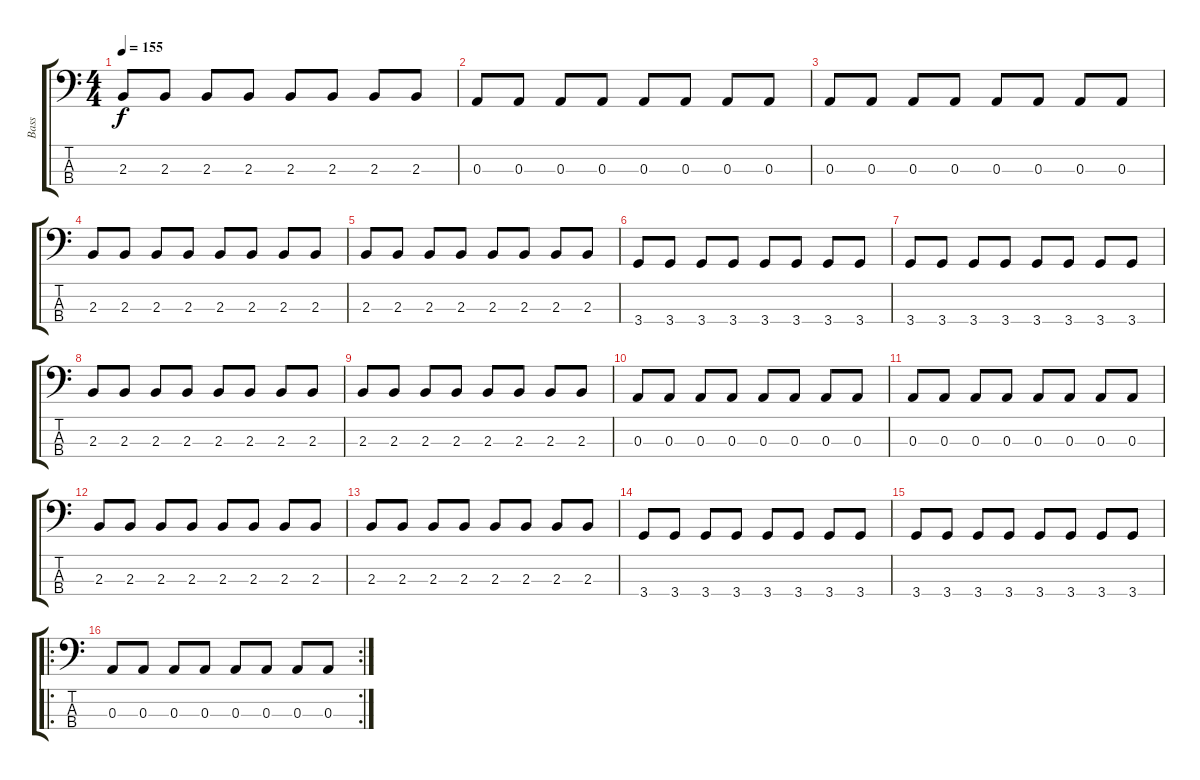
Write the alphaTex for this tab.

\track ("Bass" "Bass") {instrument electricbassfinger}
\staff {score tabs}
\tuning (G2 D2 A1 E1) {hide}
\ts (4 4)
\tempo 155
\clef f4
\ks c
2.3.8{dy f} 2.3.8 2.3.8 2.3.8 2.3.8 2.3.8 2.3.8 2.3.8 |
0.3.8 0.3.8 0.3.8 0.3.8 0.3.8 0.3.8 0.3.8 0.3.8 |
0.3.8 0.3.8 0.3.8 0.3.8 0.3.8 0.3.8 0.3.8 0.3.8 |
2.3.8 2.3.8 2.3.8 2.3.8 2.3.8 2.3.8 2.3.8 2.3.8 |
2.3.8 2.3.8 2.3.8 2.3.8 2.3.8 2.3.8 2.3.8 2.3.8 |
3.4.8 3.4.8 3.4.8 3.4.8 3.4.8 3.4.8 3.4.8 3.4.8 |
3.4.8 3.4.8 3.4.8 3.4.8 3.4.8 3.4.8 3.4.8 3.4.8 |
2.3.8 2.3.8 2.3.8 2.3.8 2.3.8 2.3.8 2.3.8 2.3.8 |
2.3.8 2.3.8 2.3.8 2.3.8 2.3.8 2.3.8 2.3.8 2.3.8 |
0.3.8 0.3.8 0.3.8 0.3.8 0.3.8 0.3.8 0.3.8 0.3.8 |
0.3.8 0.3.8 0.3.8 0.3.8 0.3.8 0.3.8 0.3.8 0.3.8 |
2.3.8 2.3.8 2.3.8 2.3.8 2.3.8 2.3.8 2.3.8 2.3.8 |
2.3.8 2.3.8 2.3.8 2.3.8 2.3.8 2.3.8 2.3.8 2.3.8 |
3.4.8 3.4.8 3.4.8 3.4.8 3.4.8 3.4.8 3.4.8 3.4.8 |
3.4.8 3.4.8 3.4.8 3.4.8 3.4.8 3.4.8 3.4.8 3.4.8 |
\ro
\rc 2
0.3.8 0.3.8 0.3.8 0.3.8 0.3.8 0.3.8 0.3.8 0.3.8
